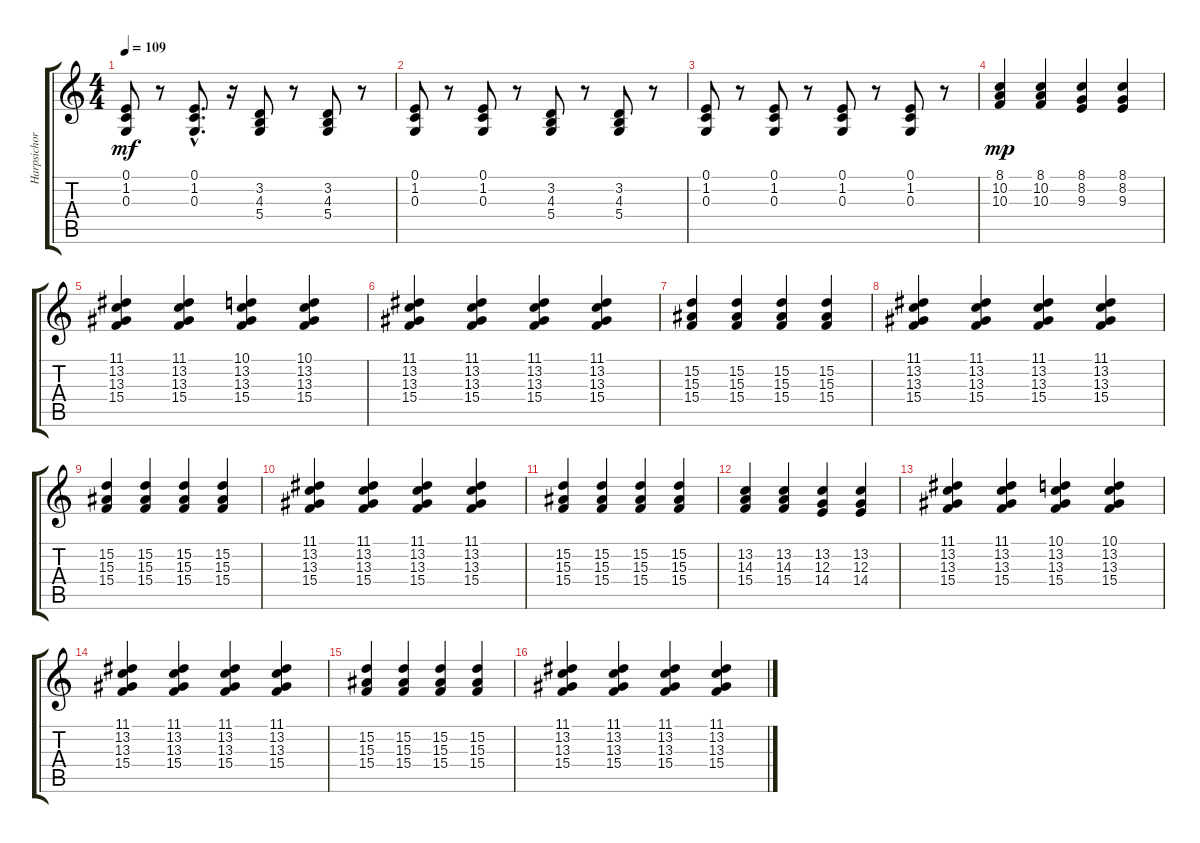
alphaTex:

\track ("Harpsichord     " "Harpsichor") {instrument clavinet}
\staff {score tabs}
\tuning (E4 B3 G3 D3 A2 E2) {hide}
\ts (4 4)
\tempo 109
\clef g2
\ks c
(0.1 1.2 0.3).8{dy mf} r.8 (0.1 1.2 0.3{hac}).8{d} r.16 (3.2 4.3 5.4).8 r.8 (3.2 4.3 5.4).8 r.8 |
(0.1 1.2 0.3).8 r.8 (0.1 1.2 0.3).8 r.8 (3.2 4.3 5.4).8 r.8 (3.2 4.3 5.4).8 r.8 |
(0.1 1.2 0.3).8 r.8 (0.1 1.2 0.3).8 r.8 (0.1 1.2 0.3).8 r.8 (0.1 1.2 0.3).8 r.8 |
(8.1 10.2 10.3).4{dy mp} (8.1 10.2 10.3).4 (8.1 8.2 9.3).4 (8.1 8.2 9.3).4 |
(11.1 13.2 13.3 15.4).4 (11.1 13.2 13.3 15.4).4 (10.1 13.2 13.3 15.4).4 (10.1 13.2 13.3 15.4).4 |
(11.1 13.2 13.3 15.4).4 (11.1 13.2 13.3 15.4).4 (11.1 13.2 13.3 15.4).4 (11.1 13.2 13.3 15.4).4 |
(15.2 15.3 15.4).4 (15.2 15.3 15.4).4 (15.2 15.3 15.4).4 (15.2 15.3 15.4).4 |
(11.1 13.2 13.3 15.4).4 (11.1 13.2 13.3 15.4).4 (11.1 13.2 13.3 15.4).4 (11.1 13.2 13.3 15.4).4 |
(15.2 15.3 15.4).4 (15.2 15.3 15.4).4 (15.2 15.3 15.4).4 (15.2 15.3 15.4).4 |
(11.1 13.2 13.3 15.4).4 (11.1 13.2 13.3 15.4).4 (11.1 13.2 13.3 15.4).4 (11.1 13.2 13.3 15.4).4 |
(15.2 15.3 15.4).4 (15.2 15.3 15.4).4 (15.2 15.3 15.4).4 (15.2 15.3 15.4).4 |
(13.2 14.3 15.4).4 (13.2 14.3 15.4).4 (13.2 12.3 14.4).4 (13.2 12.3 14.4).4 |
(11.1 13.2 13.3 15.4).4 (11.1 13.2 13.3 15.4).4 (10.1 13.2 13.3 15.4).4 (10.1 13.2 13.3 15.4).4 |
(11.1 13.2 13.3 15.4).4 (11.1 13.2 13.3 15.4).4 (11.1 13.2 13.3 15.4).4 (11.1 13.2 13.3 15.4).4 |
(15.2 15.3 15.4).4 (15.2 15.3 15.4).4 (15.2 15.3 15.4).4 (15.2 15.3 15.4).4 |
(11.1 13.2 13.3 15.4).4 (11.1 13.2 13.3 15.4).4 (11.1 13.2 13.3 15.4).4 (11.1 13.2 13.3 15.4).4
